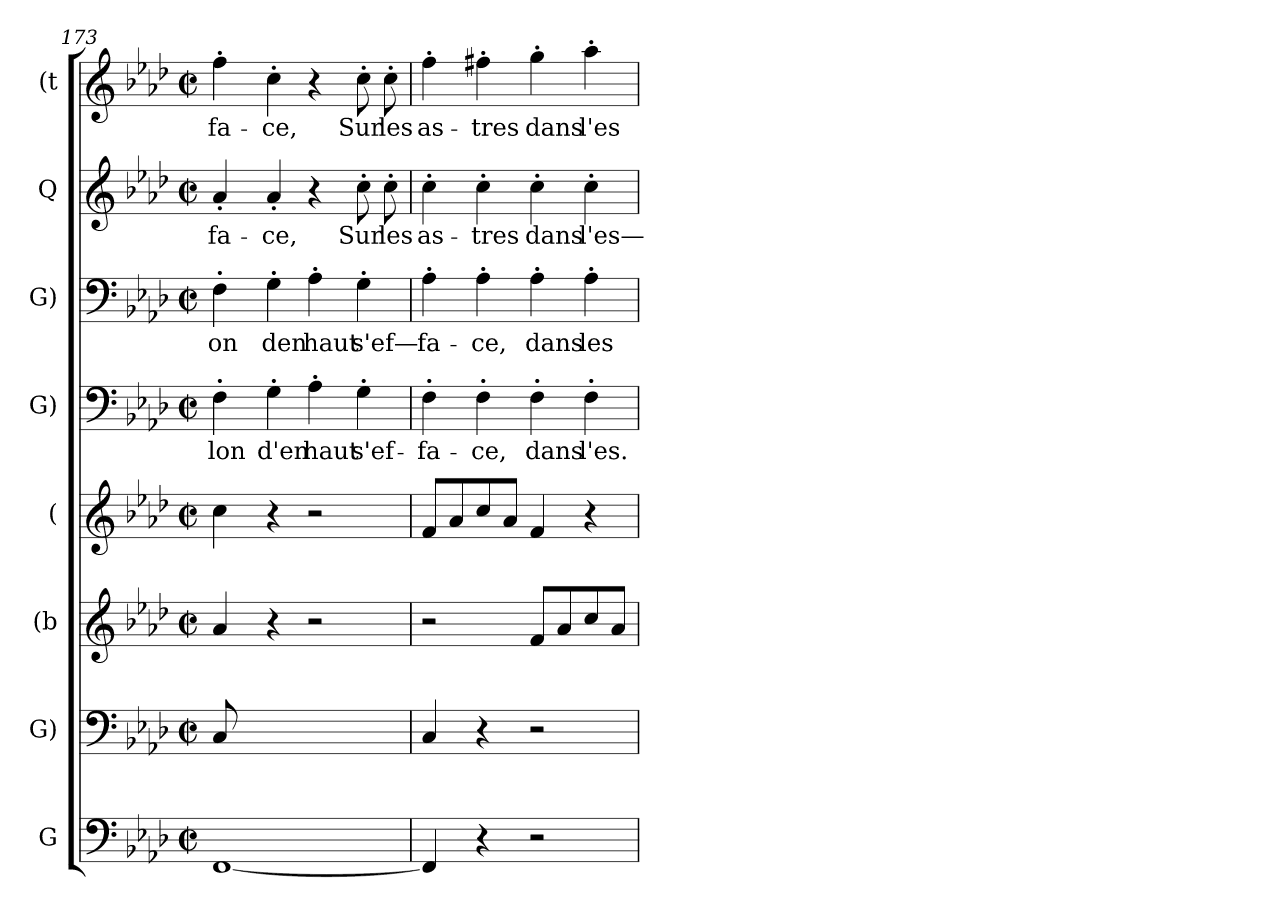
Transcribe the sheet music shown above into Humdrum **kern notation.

**kern	**kern	**kern	**kern	**kern	**text	**kern	**text	**kern	**text	**kern	**text
*part8	*part7	*part6	*part5	*part4	*part4	*part3	*part3	*part2	*part2	*part1	*part1
*staff8	*staff7	*staff6	*staff5	*staff4	*staff4	*staff3	*staff3	*staff2	*staff2	*staff1	*staff1
*I"G	*I"G)	*I"(b	*I"(	*I"G)	*	*I"G)	*	*I"Q	*	*I"(t	*
*clefF4	*clefF4	*clefG2	*clefG2	*clefF4	*	*clefF4	*	*clefG2	*	*clefG2	*
*k[b-e-a-d-]	*k[b-e-a-d-]	*k[b-e-a-d-]	*k[b-e-a-d-]	*k[b-e-a-d-]	*	*k[b-e-a-d-]	*	*k[b-e-a-d-]	*	*k[b-e-a-d-]	*
*M2/2	*M2/2	*M2/2	*M2/2	*M2/2	*	*M2/2	*	*M2/2	*	*M2/2	*
*met(c|)	*met(c|)	*met(c|)	*met(c|)	*met(c|)	*	*met(c|)	*	*met(c|)	*	*met(c|)	*
=173	=173	=173	=173	=173	=173	=173	=173	=173	=173	=173	=173
[1FFi/	8Ci/	4a-i/	4cci\	4F'>i\	lon	4F'>i\	on	4a-'<i/	fa-	4ff'>i\	fa-
.	2..ryy	.	.	.	.	.	.	.	.	.	.
.	.	4r	4r	4G'>i\	d'en	4G'>i\	den	4a-'<i/	ce,	4cc'>i\	ce,
.	.	2r	2r	4A-'>i\	haut	4A-'>i\	haut	4r	.	4r	.
.	.	.	.	4G'>i\	s'ef-	4G'>i\	s'ef—	8cc'>i\	Sur	8cc'>i\	Sur
.	.	.	.	.	.	.	.	8cc'>i\	les	8cc'>i\	les
=174	=174	=174	=174	=174	=174	=174	=174	=174	=174	=174	=174
4FFi/]	4Ci/	2r	8fi/L	4F'>i\	fa-	4A-'>i\	fa-	4cc'>i\	as-	4ff'>i\	as-
.	.	.	8a-i/	.	.	.	.	.	.	.	.
4r	4r	.	8cci/	4F'>i\	ce,	4A-'>i\	ce,	4cc'>i\	tres	4ff#X'>i\	tres
.	.	.	8a-i/J	.	.	.	.	.	.	.	.
2r	2r	8fi/L	4fi/	4F'>i\	dans	4A-'>i\	dans	4cc'>i\	dans	4gg'>i\	dans
.	.	8a-i/	.	.	.	.	.	.	.	.	.
.	.	8cci/	4r	4F'>i\	l'es.	4A-'>i\	les	4cc'>i\	l'es—	4aa-'>i\	l'es
.	.	8a-i/J	.	.	.	.	.	.	.	.	.
=	=	=	=	=	=	=	=	=	=	=	=
*-	*-	*-	*-	*-	*-	*-	*-	*-	*-	*-	*-
